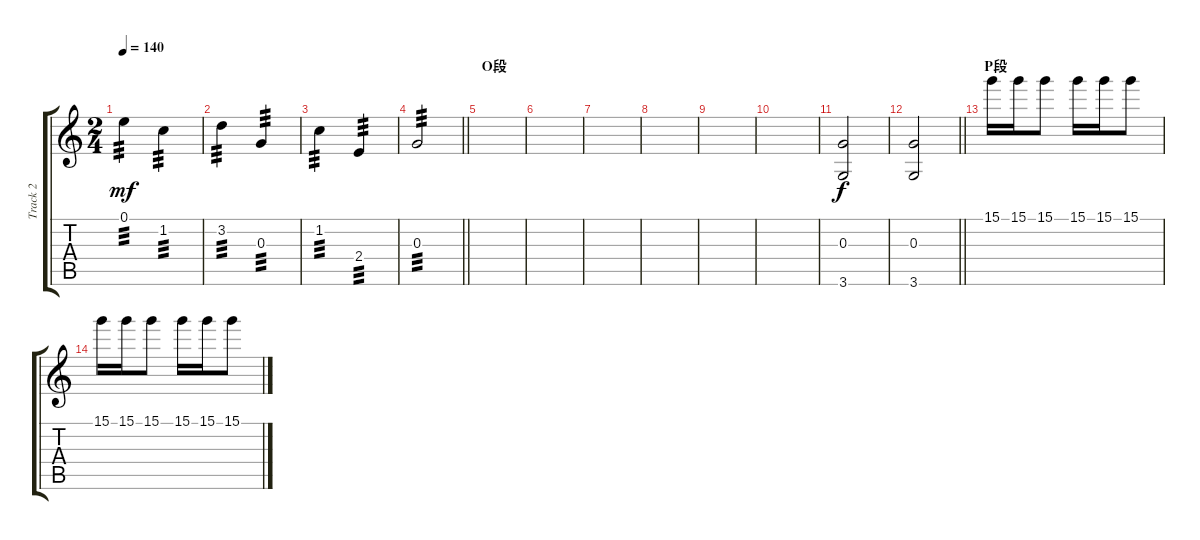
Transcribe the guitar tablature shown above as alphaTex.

\track ("Track 2" "Track 2") {instrument acousticguitarsteel}
\staff {score tabs}
\tuning (E4 B3 G3 D3 A2 E2) {hide}
\ts (2 4)
\tempo 140
\clef g2
\ks c
0.1.4{tp 3 dy mf} 1.2.4{tp 3} |
3.2.4{tp 3} 0.3.4{tp 3} |
1.2.4{tp 3} 2.4.4{tp 3} |
\barLineRight lightlight
0.3.2{tp 3} |
\section ("" "O段")
|
|
|
|
|
|
(0.3 3.6).2{dy f} |
\barLineRight lightlight
(0.3 3.6).2 |
\section ("" "P段")
15.1.16 15.1.16 15.1.8 15.1.16 15.1.16 15.1.8 |
15.1.16 15.1.16 15.1.8 15.1.16 15.1.16 15.1.8
